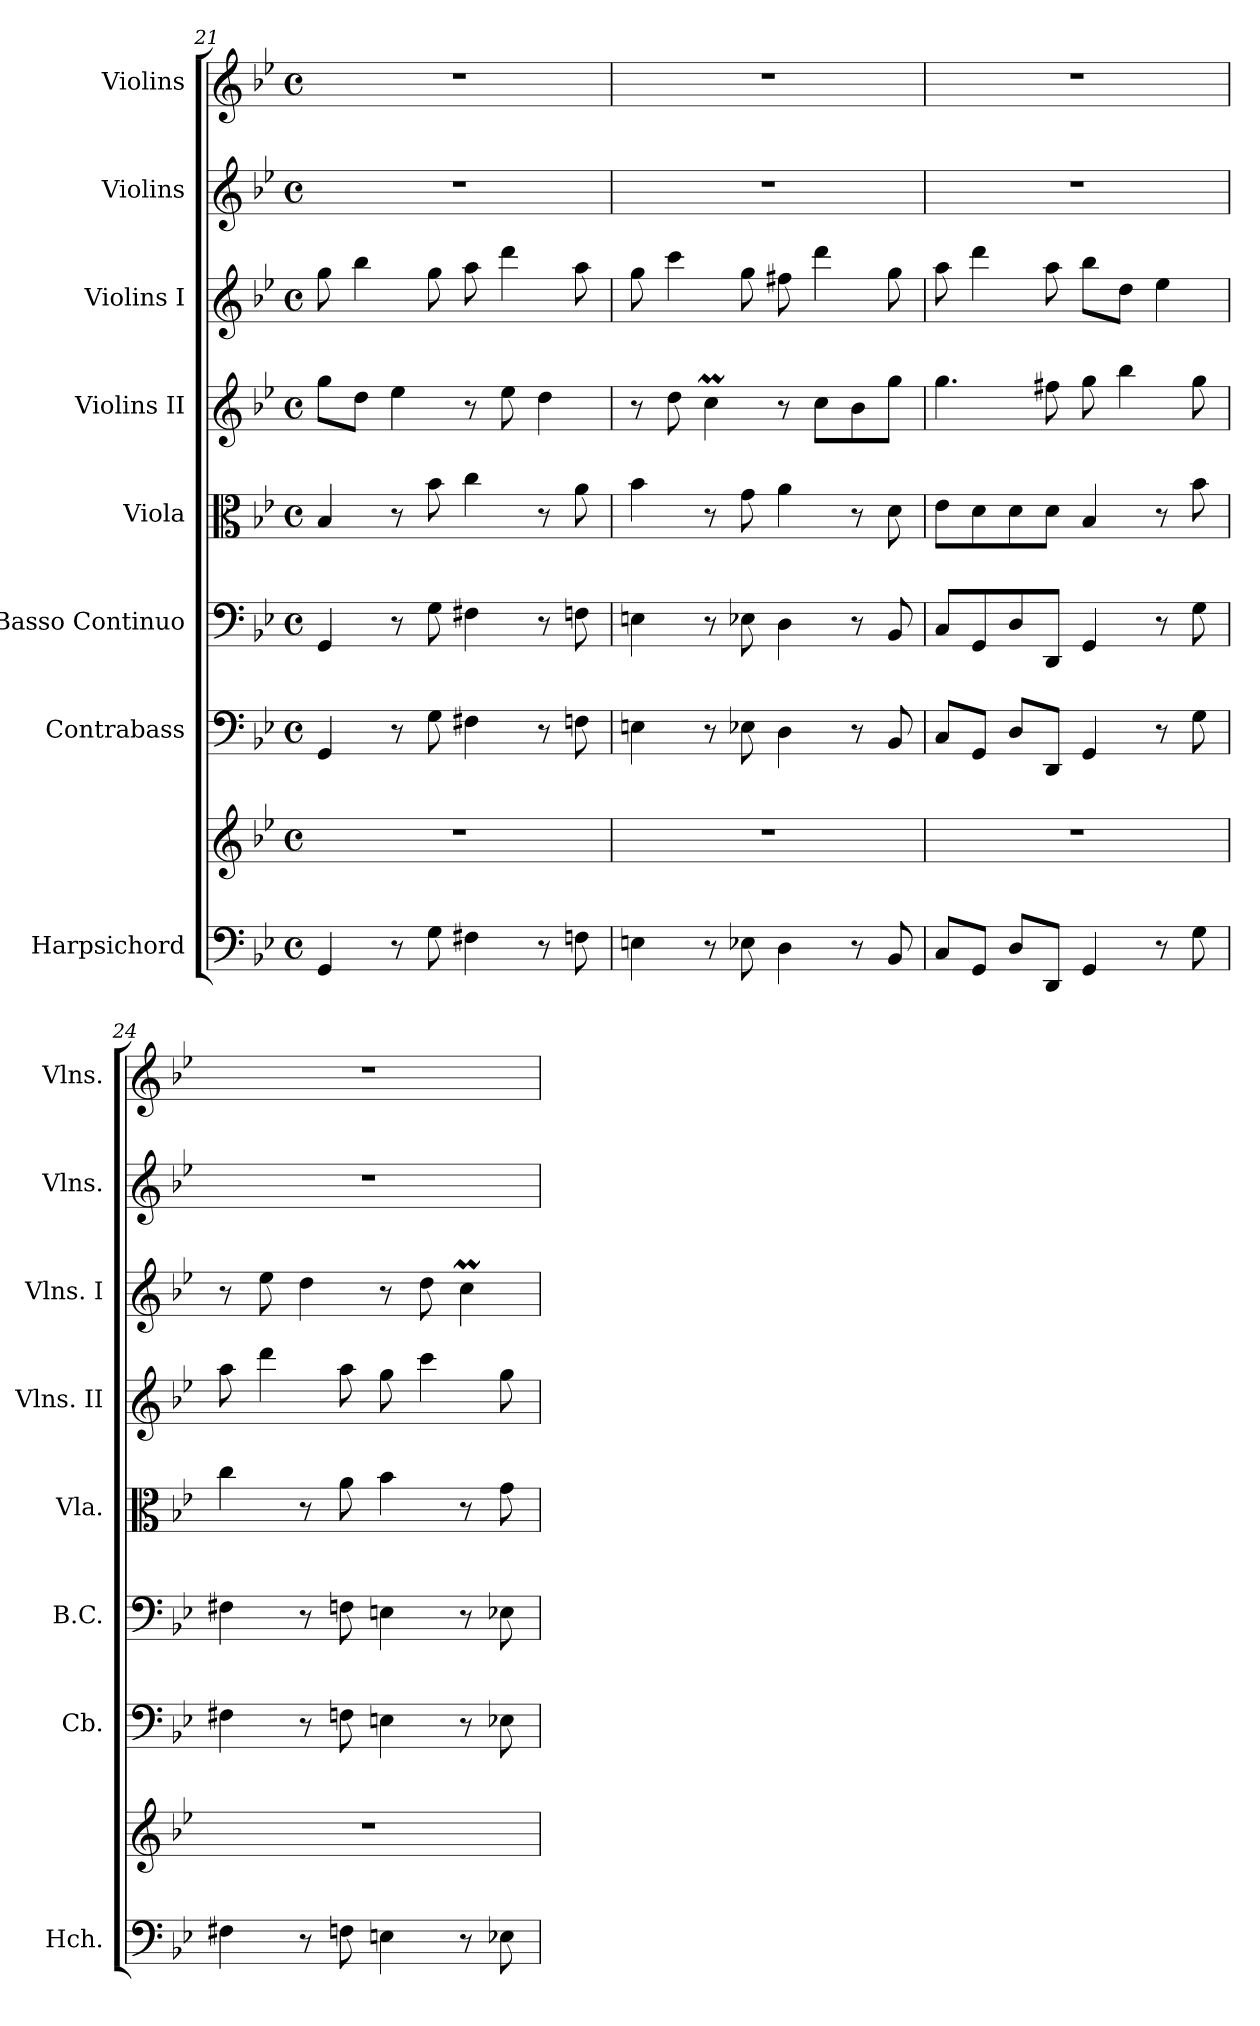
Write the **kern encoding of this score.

**kern	**kern	**kern	**kern	**kern	**kern	**kern	**kern	**kern
*part8	*part8	*part7	*part6	*part5	*part4	*part3	*part2	*part1
*staff9	*staff8	*staff7	*staff6	*staff5	*staff4	*staff3	*staff2	*staff1
*I"Harpsichord	*	*I"Contrabass	*I"Basso Continuo	*I"Viola	*I"Violins II	*I"Violins I	*I"Violins	*I"Violins
*I'Hch.	*	*I'Cb.	*I'B.C.	*I'Vla.	*I'Vlns. II	*I'Vlns. I	*I'Vlns.	*I'Vlns.
*clefF4	*clefG2	*clefF4	*clefF4	*clefC3	*clefG2	*clefG2	*clefG2	*clefG2
*	*	*ITrd7c12	*	*	*	*	*	*
*k[b-e-]	*k[b-e-]	*k[b-e-]	*k[b-e-]	*k[b-e-]	*k[b-e-]	*k[b-e-]	*k[b-e-]	*k[b-e-]
*M4/4	*M4/4	*M4/4	*M4/4	*M4/4	*M4/4	*M4/4	*M4/4	*M4/4
*met(c)	*met(c)	*met(c)	*met(c)	*met(c)	*met(c)	*met(c)	*met(c)	*met(c)
=21	=21	=21	=21	=21	=21	=21	=21	=21
4GG/	1r	4GGG/	4GG/	4B-/	8gg\L	8gg\	1r	1r
.	.	.	.	.	8dd\J	4bb-\	.	.
8r	.	8r	8r	8r	4ee-\	.	.	.
8G\	.	8GG\	8G\	8b-\	.	8gg\	.	.
4F#X\	.	4FF#X\	4F#X\	4cc\	8r	8aa\	.	.
.	.	.	.	.	8ee-\	4ddd\	.	.
8r	.	8r	8r	8r	4dd\	.	.	.
8Fn\	.	8FFn\	8Fn\	8a\	.	8aa\	.	.
=22	=22	=22	=22	=22	=22	=22	=22	=22
4En\	1r	4EEn\	4En\	4b-\	8r	8gg\	1r	1r
.	.	.	.	.	8dd\	4ccc\	.	.
8r	.	8r	8r	8r	4ccM\	.	.	.
8E-X\	.	8EE-X\	8E-X\	8g\	.	8gg\	.	.
4D\	.	4DD\	4D\	4a\	8r	8ff#X\	.	.
.	.	.	.	.	8cc\L	4ddd\	.	.
8r	.	8r	8r	8r	8b-\	.	.	.
8BB-/	.	8BBB-/	8BB-/	8d\	8gg\J	8gg\	.	.
!!LO:LB:g=z
=23	=23	=23	=23	=23	=23	=23	=23	=23
8C/L	1r	8CC/L	8C/L	8e-\L	4.gg\	8aa\	1r	1r
8GG/J	.	8GGG/J	8GG/	8d\	.	4ddd\	.	.
8D/L	.	8DD/L	8D/	8d\	.	.	.	.
8DD/J	.	8DDD/J	8DD/J	8d\J	8ff#X\	8aa\	.	.
4GG/	.	4GGG/	4GG/	4B-/	8gg\	8bb-\L	.	.
.	.	.	.	.	4bb-\	8dd\J	.	.
8r	.	8r	8r	8r	.	4ee-\	.	.
8G\	.	8GG\	8G\	8b-\	8gg\	.	.	.
=24	=24	=24	=24	=24	=24	=24	=24	=24
4F#X\	1r	4FF#X\	4F#X\	4cc\	8aa\	8r	1r	1r
.	.	.	.	.	4ddd\	8ee-\	.	.
8r	.	8r	8r	8r	.	4dd\	.	.
8Fn\	.	8FFn\	8Fn\	8a\	8aa\	.	.	.
4En\	.	4EEn\	4En\	4b-\	8gg\	8r	.	.
.	.	.	.	.	4ccc\	8dd\	.	.
8r	.	8r	8r	8r	.	4ccM\	.	.
8E-X\	.	8EE-X\	8E-X\	8g\	8gg\	.	.	.
=	=	=	=	=	=	=	=	=
*-	*-	*-	*-	*-	*-	*-	*-	*-
